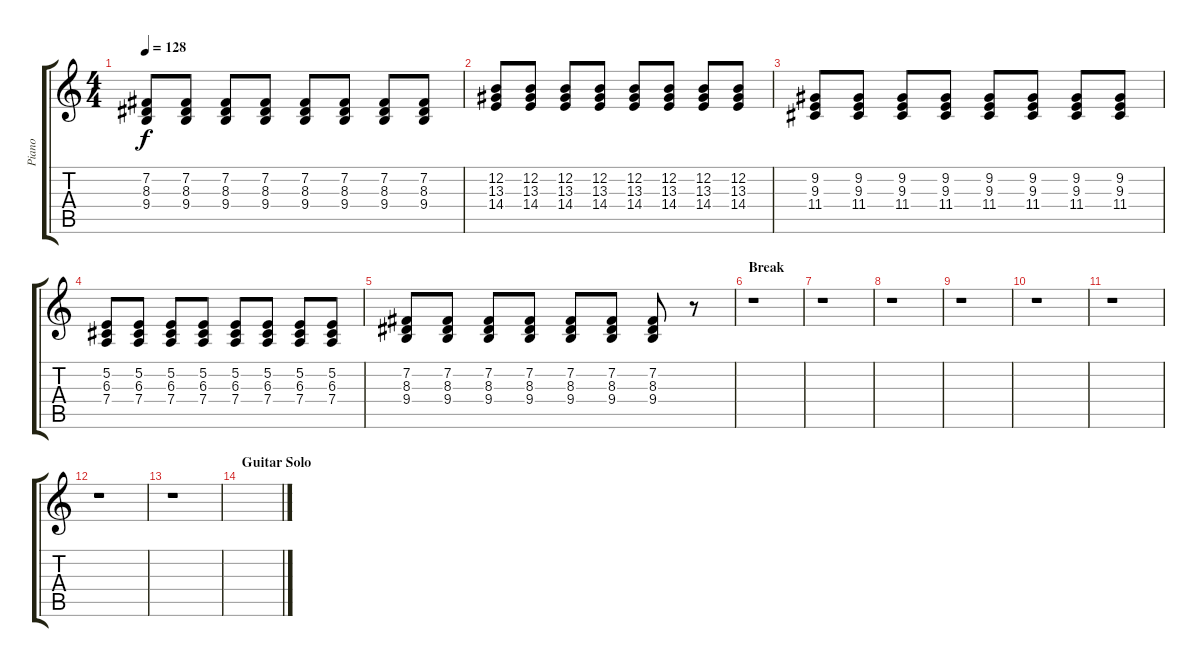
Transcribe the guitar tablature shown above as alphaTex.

\track ("Piano" "Piano") {instrument brightacousticpiano}
\staff {score tabs}
\tuning (E4 B3 G3 D3 A2 E2) {hide}
\ts (4 4)
\tempo 128
\clef g2
\ks c
(7.2 8.3 9.4).8{dy f} (7.2 8.3 9.4).8 (7.2 8.3 9.4).8 (7.2 8.3 9.4).8 (7.2 8.3 9.4).8 (7.2 8.3 9.4).8 (7.2 8.3 9.4).8 (7.2 8.3 9.4).8 |
(12.2 13.3 14.4).8 (12.2 13.3 14.4).8 (12.2 13.3 14.4).8 (12.2 13.3 14.4).8 (12.2 13.3 14.4).8 (12.2 13.3 14.4).8 (12.2 13.3 14.4).8 (12.2 13.3 14.4).8 |
(9.2 9.3 11.4).8 (9.2 9.3 11.4).8 (9.2 9.3 11.4).8 (9.2 9.3 11.4).8 (9.2 9.3 11.4).8 (9.2 9.3 11.4).8 (9.2 9.3 11.4).8 (9.2 9.3 11.4).8 |
(5.2 6.3 7.4).8 (5.2 6.3 7.4).8 (5.2 6.3 7.4).8 (5.2 6.3 7.4).8 (5.2 6.3 7.4).8 (5.2 6.3 7.4).8 (5.2 6.3 7.4).8 (5.2 6.3 7.4).8 |
(7.2 8.3 9.4).8 (7.2 8.3 9.4).8 (7.2 8.3 9.4).8 (7.2 8.3 9.4).8 (7.2 8.3 9.4).8 (7.2 8.3 9.4).8 (7.2 8.3 9.4).8 r.8 |
\section ("" "Break")
r.1 |
r.1 |
r.1 |
r.1 |
r.1 |
r.1 |
r.1 |
r.1 |
\section ("" "Guitar Solo")
